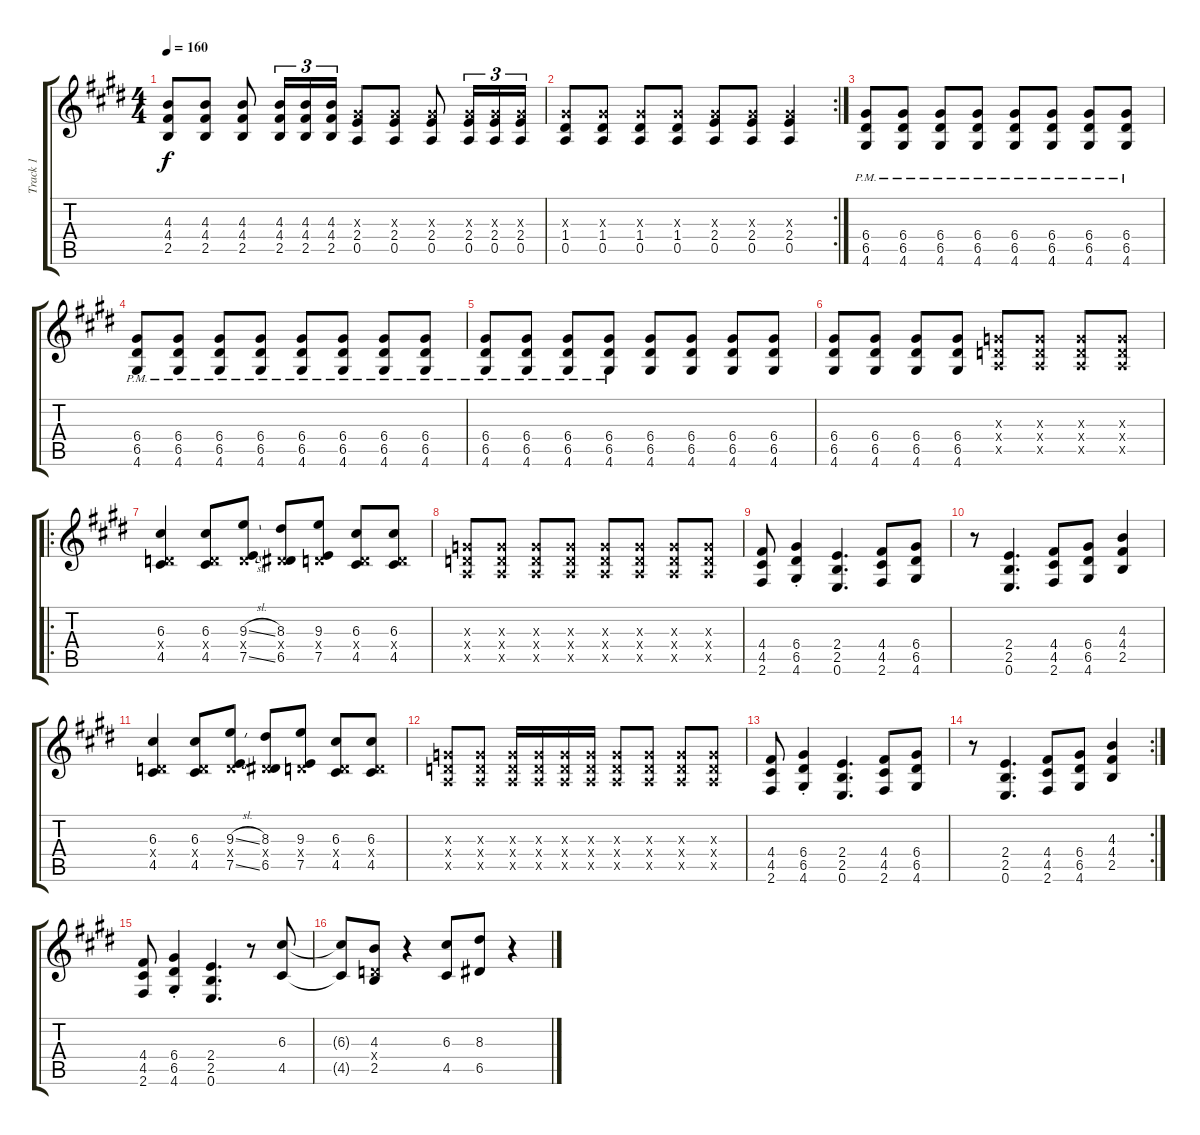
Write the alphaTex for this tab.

\track ("Track 1" "Track 1") {instrument acousticguitarsteel}
\staff {score tabs}
\tuning (E4 B3 G3 D3 A2 E2) {hide}
\ts (4 4)
\tempo 160
\clef g2
\ks e
(4.3 4.4 2.5).8{dy f} (4.3 4.4 2.5).8 (4.3 4.4 2.5).8 (4.3 4.4 2.5).16{tu (3 2)} (4.3 4.4 2.5).16{tu (3 2)} (4.3 4.4 2.5).16{tu (3 2)} (1.3{x} 2.4 0.5).8 (1.3{x} 2.4 0.5).8 (1.3{x} 2.4 0.5).8 (1.3{x} 2.4 0.5).16{tu (3 2)} (1.3{x} 2.4 0.5).16{tu (3 2)} (1.3{x} 2.4 0.5).16{tu (3 2)} |
\rc 2
(1.3{x} 1.4 0.5).8 (1.3{x} 1.4 0.5).8 (1.3{x} 1.4 0.5).8 (1.3{x} 1.4 0.5).8 (1.3{x} 2.4 0.5).8 (1.3{x} 2.4 0.5).8 (1.3{x} 2.4 0.5).4 |
(6.4{pm} 6.5{pm} 4.6{pm}).8 (6.4{pm} 6.5{pm} 4.6{pm}).8 (6.4{pm} 6.5{pm} 4.6{pm}).8 (6.4{pm} 6.5{pm} 4.6{pm}).8 (6.4{pm} 6.5{pm} 4.6{pm}).8 (6.4{pm} 6.5{pm} 4.6{pm}).8 (6.4{pm} 6.5{pm} 4.6{pm}).8 (6.4{pm} 6.5{pm} 4.6{pm}).8 |
(6.4{pm} 6.5{pm} 4.6{pm}).8 (6.4{pm} 6.5{pm} 4.6{pm}).8 (6.4{pm} 6.5{pm} 4.6{pm}).8 (6.4{pm} 6.5{pm} 4.6{pm}).8 (6.4{pm} 6.5{pm} 4.6{pm}).8 (6.4{pm} 6.5{pm} 4.6{pm}).8 (6.4{pm} 6.5{pm} 4.6{pm}).8 (6.4{pm} 6.5{pm} 4.6{pm}).8 |
(6.4{pm} 6.5{pm} 4.6{pm}).8 (6.4{pm} 6.5{pm} 4.6{pm}).8 (6.4{pm} 6.5{pm} 4.6{pm}).8 (6.4{pm} 6.5{pm} 4.6{pm}).8 (6.4 6.5 4.6).8 (6.4 6.5 4.6).8 (6.4 6.5 4.6).8 (6.4 6.5 4.6).8 |
(6.4 6.5 4.6).8 (6.4 6.5 4.6).8 (6.4 6.5 4.6).8 (6.4 6.5 4.6).8 (0.3{x} 0.4{x} 0.5{x}).8 (0.3{x} 0.4{x} 0.5{x}).8 (0.3{x} 0.4{x} 0.5{x}).8 (0.3{x} 0.4{x} 0.5{x}).8 |
\ro
(6.3 0.4{x} 4.5).4 (6.3 0.4{x} 4.5).8 (9.3{sl} 0.4{x} 7.5{sl}).8 (8.3 0.4{x} 6.5).8 (9.3 0.4{x} 7.5).8 (6.3 0.4{x} 4.5).8 (6.3 0.4{x} 4.5).8 |
(0.3{x} 0.4{x} 0.5{x}).8 (0.3{x} 0.4{x} 0.5{x}).8 (0.3{x} 0.4{x} 0.5{x}).8 (0.3{x} 0.4{x} 0.5{x}).8 (0.3{x} 0.4{x} 0.5{x}).8 (0.3{x} 0.4{x} 0.5{x}).8 (0.3{x} 0.4{x} 0.5{x}).8 (0.3{x} 0.4{x} 0.5{x}).8 |
(4.4 4.5 2.6).8 (6.4{st} 6.5{st} 4.6{st}).4 (2.4 2.5 0.6).4{d} (4.4 4.5 2.6).8 (6.4 6.5 4.6).8 |
r.8 (2.4 2.5 0.6).4{d} (4.4 4.5 2.6).8 (6.4 6.5 4.6).8 (4.3 4.4 2.5).4 |
(6.3 0.4{x} 4.5).4 (6.3 0.4{x} 4.5).8 (9.3{sl} 0.4{x} 7.5{sl}).8 (8.3 0.4{x} 6.5).8 (9.3 0.4{x} 7.5).8 (6.3 0.4{x} 4.5).8 (6.3 0.4{x} 4.5).8 |
(0.3{x} 0.4{x} 0.5{x}).8 (0.3{x} 0.4{x} 0.5{x}).8 (0.3{x} 0.4{x} 0.5{x}).16 (0.3{x} 0.4{x} 0.5{x}).16 (0.3{x} 0.4{x} 0.5{x}).16 (0.3{x} 0.4{x} 0.5{x}).16 (0.3{x} 0.4{x} 0.5{x}).8 (0.3{x} 0.4{x} 0.5{x}).8 (0.3{x} 0.4{x} 0.5{x}).8 (0.3{x} 0.4{x} 0.5{x}).8 |
(4.4 4.5 2.6).8 (6.4{st} 6.5{st} 4.6{st}).4 (2.4 2.5 0.6).4{d} (4.4 4.5 2.6).8 (6.4 6.5 4.6).8 |
\rc 2
r.8 (2.4 2.5 0.6).4{d} (4.4 4.5 2.6).8 (6.4 6.5 4.6).8 (4.3 4.4 2.5).4 |
(4.4 4.5 2.6).8 (6.4{st} 6.5{st} 4.6{st}).4 (2.4 2.5 0.6).4{d} r.8 (6.3 4.5).8 |
(6.3{t} 4.5{t}).8 (4.3 0.4{x} 2.5).8 r.4 (6.3 4.5).8 (8.3 6.5).8 r.4
